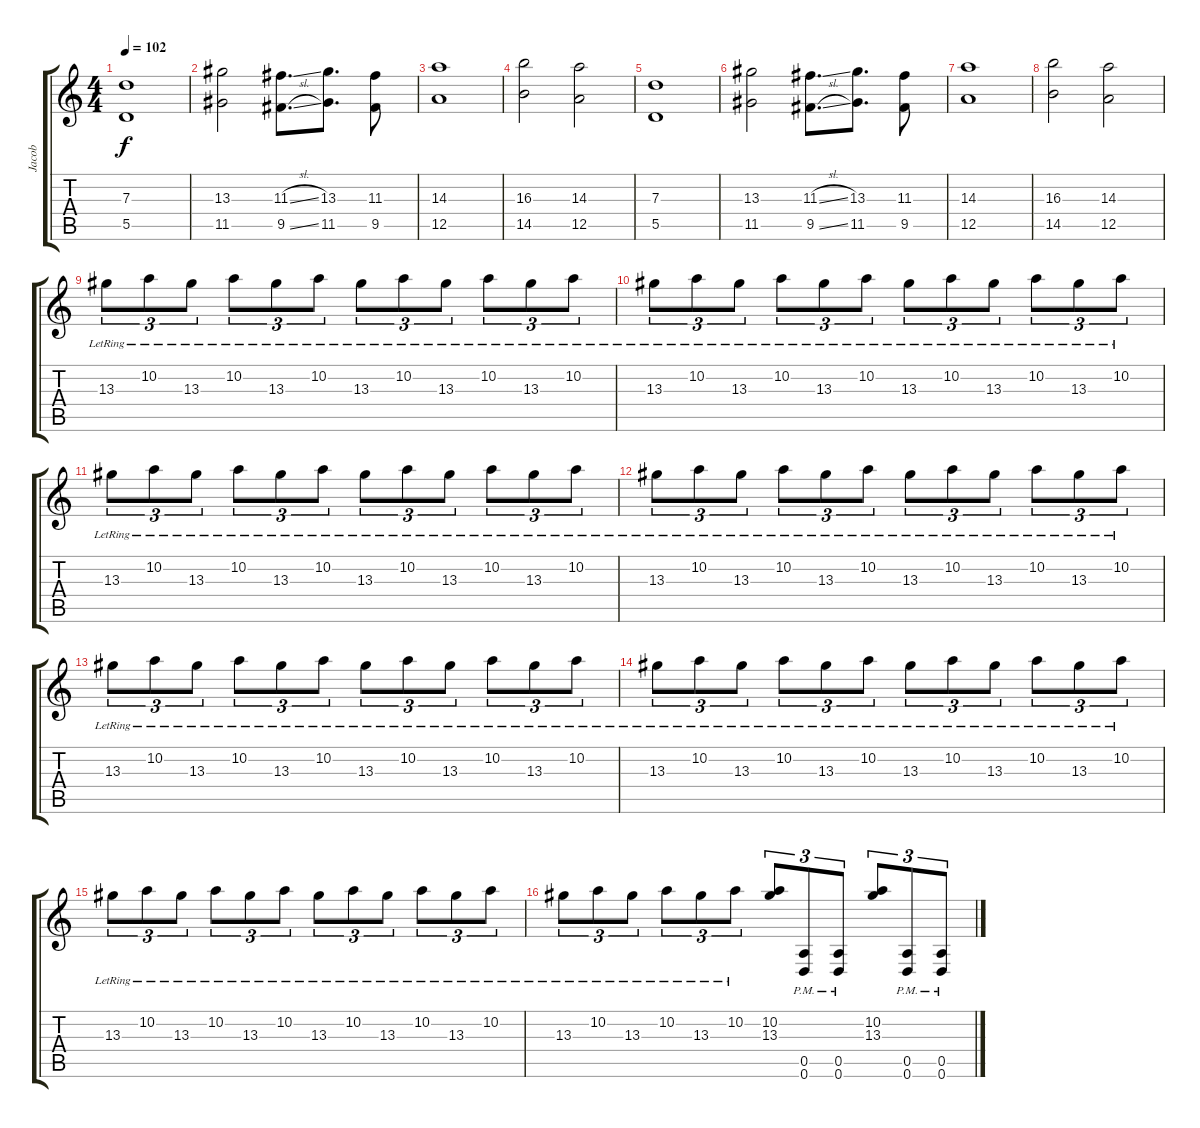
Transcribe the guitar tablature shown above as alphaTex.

\track ("Jacob" "Jacob") {instrument overdrivenguitar}
\staff {score tabs}
\tuning (E4 B3 G3 D3 A2 D2) {hide}
\ts (4 4)
\tempo 102
\clef g2
\ks c
(7.3 5.5).1{dy f} |
(13.3 11.5).2 (11.3{sl} 9.5{sl}).8{d} (13.3 11.5).8{d} (11.3 9.5).8 |
(14.3 12.5).1 |
(16.3 14.5).2 (14.3 12.5).2 |
(7.3 5.5).1 |
(13.3 11.5).2 (11.3{sl} 9.5{sl}).8{d} (13.3 11.5).8{d} (11.3 9.5).8 |
(14.3 12.5).1 |
(16.3 14.5).2 (14.3 12.5).2 |
13.3{lr}.8{tu (3 2)} 10.2{lr}.8{tu (3 2)} 13.3{lr}.8{tu (3 2)} 10.2{lr}.8{tu (3 2)} 13.3{lr}.8{tu (3 2)} 10.2{lr}.8{tu (3 2)} 13.3{lr}.8{tu (3 2)} 10.2{lr}.8{tu (3 2)} 13.3{lr}.8{tu (3 2)} 10.2{lr}.8{tu (3 2)} 13.3{lr}.8{tu (3 2)} 10.2{lr}.8{tu (3 2)} |
13.3{lr}.8{tu (3 2)} 10.2{lr}.8{tu (3 2)} 13.3{lr}.8{tu (3 2)} 10.2{lr}.8{tu (3 2)} 13.3{lr}.8{tu (3 2)} 10.2{lr}.8{tu (3 2)} 13.3{lr}.8{tu (3 2)} 10.2{lr}.8{tu (3 2)} 13.3{lr}.8{tu (3 2)} 10.2{lr}.8{tu (3 2)} 13.3{lr}.8{tu (3 2)} 10.2{lr}.8{tu (3 2)} |
13.3{lr}.8{tu (3 2)} 10.2{lr}.8{tu (3 2)} 13.3{lr}.8{tu (3 2)} 10.2{lr}.8{tu (3 2)} 13.3{lr}.8{tu (3 2)} 10.2{lr}.8{tu (3 2)} 13.3{lr}.8{tu (3 2)} 10.2{lr}.8{tu (3 2)} 13.3{lr}.8{tu (3 2)} 10.2{lr}.8{tu (3 2)} 13.3{lr}.8{tu (3 2)} 10.2{lr}.8{tu (3 2)} |
13.3{lr}.8{tu (3 2)} 10.2{lr}.8{tu (3 2)} 13.3{lr}.8{tu (3 2)} 10.2{lr}.8{tu (3 2)} 13.3{lr}.8{tu (3 2)} 10.2{lr}.8{tu (3 2)} 13.3{lr}.8{tu (3 2)} 10.2{lr}.8{tu (3 2)} 13.3{lr}.8{tu (3 2)} 10.2{lr}.8{tu (3 2)} 13.3{lr}.8{tu (3 2)} 10.2{lr}.8{tu (3 2)} |
13.3{lr}.8{tu (3 2)} 10.2{lr}.8{tu (3 2)} 13.3{lr}.8{tu (3 2)} 10.2{lr}.8{tu (3 2)} 13.3{lr}.8{tu (3 2)} 10.2{lr}.8{tu (3 2)} 13.3{lr}.8{tu (3 2)} 10.2{lr}.8{tu (3 2)} 13.3{lr}.8{tu (3 2)} 10.2{lr}.8{tu (3 2)} 13.3{lr}.8{tu (3 2)} 10.2{lr}.8{tu (3 2)} |
13.3{lr}.8{tu (3 2)} 10.2{lr}.8{tu (3 2)} 13.3{lr}.8{tu (3 2)} 10.2{lr}.8{tu (3 2)} 13.3{lr}.8{tu (3 2)} 10.2{lr}.8{tu (3 2)} 13.3{lr}.8{tu (3 2)} 10.2{lr}.8{tu (3 2)} 13.3{lr}.8{tu (3 2)} 10.2{lr}.8{tu (3 2)} 13.3{lr}.8{tu (3 2)} 10.2{lr}.8{tu (3 2)} |
13.3{lr}.8{tu (3 2)} 10.2{lr}.8{tu (3 2)} 13.3{lr}.8{tu (3 2)} 10.2{lr}.8{tu (3 2)} 13.3{lr}.8{tu (3 2)} 10.2{lr}.8{tu (3 2)} 13.3{lr}.8{tu (3 2)} 10.2{lr}.8{tu (3 2)} 13.3{lr}.8{tu (3 2)} 10.2{lr}.8{tu (3 2)} 13.3{lr}.8{tu (3 2)} 10.2{lr}.8{tu (3 2)} |
13.3{lr}.8{tu (3 2)} 10.2{lr}.8{tu (3 2)} 13.3{lr}.8{tu (3 2)} 10.2{lr}.8{tu (3 2)} 13.3{lr}.8{tu (3 2)} 10.2{lr}.8{tu (3 2)} (10.2 13.3).8{tu (3 2)} (0.5{pm} 0.6{pm}).8{tu (3 2)} (0.5{pm} 0.6{pm}).8{tu (3 2)} (10.2 13.3).8{tu (3 2)} (0.5{pm} 0.6{pm}).8{tu (3 2)} (0.5{pm} 0.6{pm}).8{tu (3 2)}
